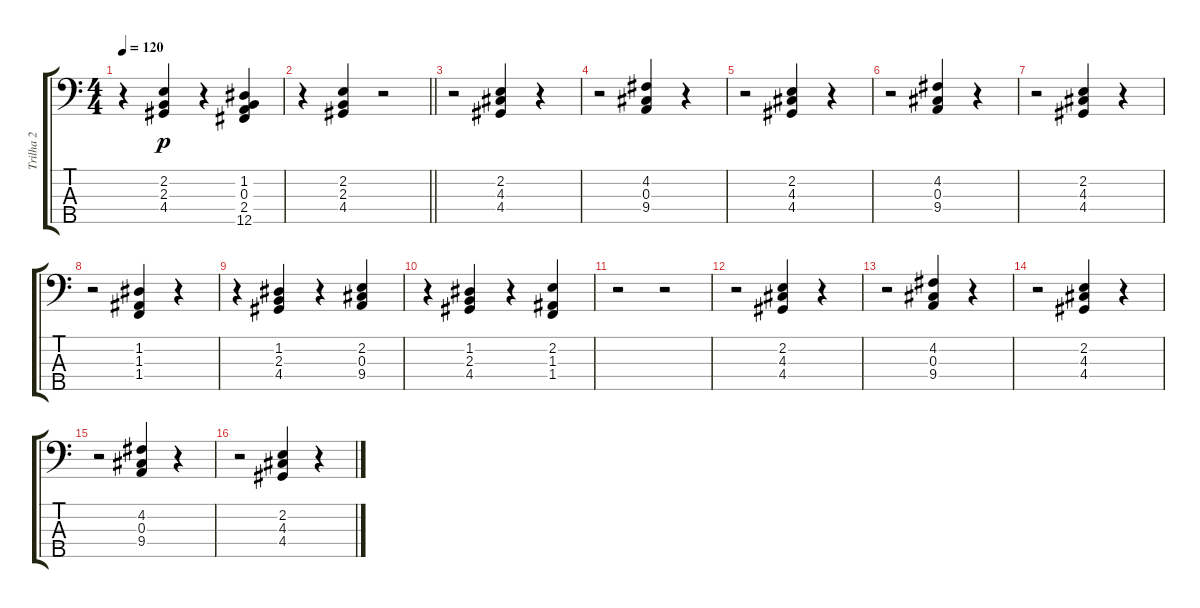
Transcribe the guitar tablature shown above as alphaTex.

\track ("Trilha 2" "Trilha 2") {instrument acousticguitarnylon}
\staff {score tabs}
\tuning (G2 D2 A1 E1 B0) {hide}
\ts (4 4)
\tempo 120
\clef f4
\ks c
r.4{dy p} (2.2 2.3 4.4).4 r.4 (1.2 0.3 2.4 12.5).4 |
\barLineRight lightlight
r.4 (2.2 2.3 4.4).4 r.2 |
r.2 (2.2 4.3 4.4).4 r.4 |
r.2 (4.2 0.3 9.4).4 r.4 |
r.2 (2.2 4.3 4.4).4 r.4 |
r.2 (4.2 0.3 9.4).4 r.4 |
r.2 (2.2 4.3 4.4).4 r.4 |
r.2 (1.2 1.3 1.4).4 r.4 |
r.4 (1.2 2.3 4.4).4 r.4 (2.2 0.3 9.4).4 |
r.4 (1.2 2.3 4.4).4 r.4 (2.2 1.3 1.4).4 |
r.2 r.2 |
r.2 (2.2 4.3 4.4).4 r.4 |
r.2 (4.2 0.3 9.4).4 r.4 |
r.2 (2.2 4.3 4.4).4 r.4 |
r.2 (4.2 0.3 9.4).4 r.4 |
r.2 (2.2 4.3 4.4).4 r.4
